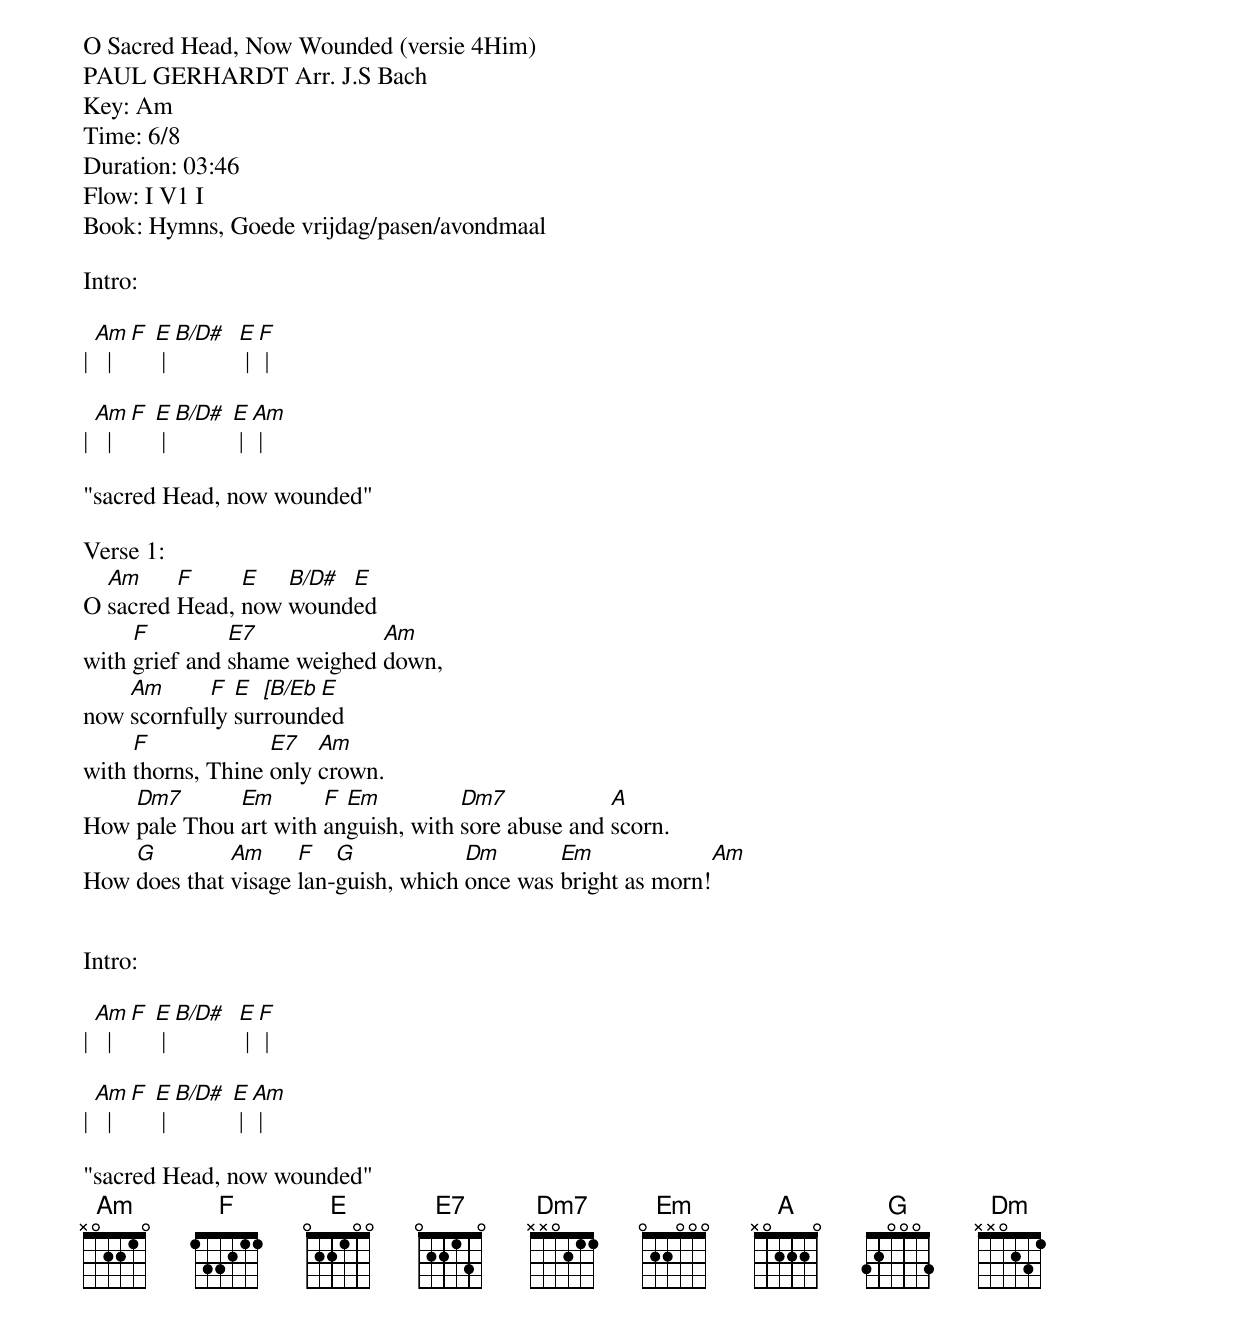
O Sacred Head, Now Wounded (versie 4Him)
PAUL GERHARDT Arr. J.S Bach
Key: Am
Time: 6/8
Duration: 03:46
Flow: I V1 I
Book: Hymns, Goede vrijdag/pasen/avondmaal

Intro:

| [Am]  | [F] [E] | [B/D#]  [E] | [F] |

| [Am]  | [F] [E] | [B/D#] [E] | [Am] |

"sacred Head, now wounded"

Verse 1:
O [Am]sacred [F]Head, [E]now [B/D#]wound[E]ed
with [F]grief and [E7]shame weighed [Am]down,
now [Am]scornful[F]ly [E]sur[[B/Eb]round[E]ed
with [F]thorns, Thine [E7]only [Am]crown.
How [Dm7]pale Thou [Em]art with [F]an[Em]guish, with [Dm7]sore abuse and [A]scorn.
How [G]does that [Am]visage [F]lan-[G]guish, which [Dm]once was [Em]bright as morn![Am]


Intro:

| [Am]  | [F] [E] | [B/D#]  [E] | [F] |

| [Am]  | [F] [E] | [B/D#] [E] | [Am] |

"sacred Head, now wounded"
